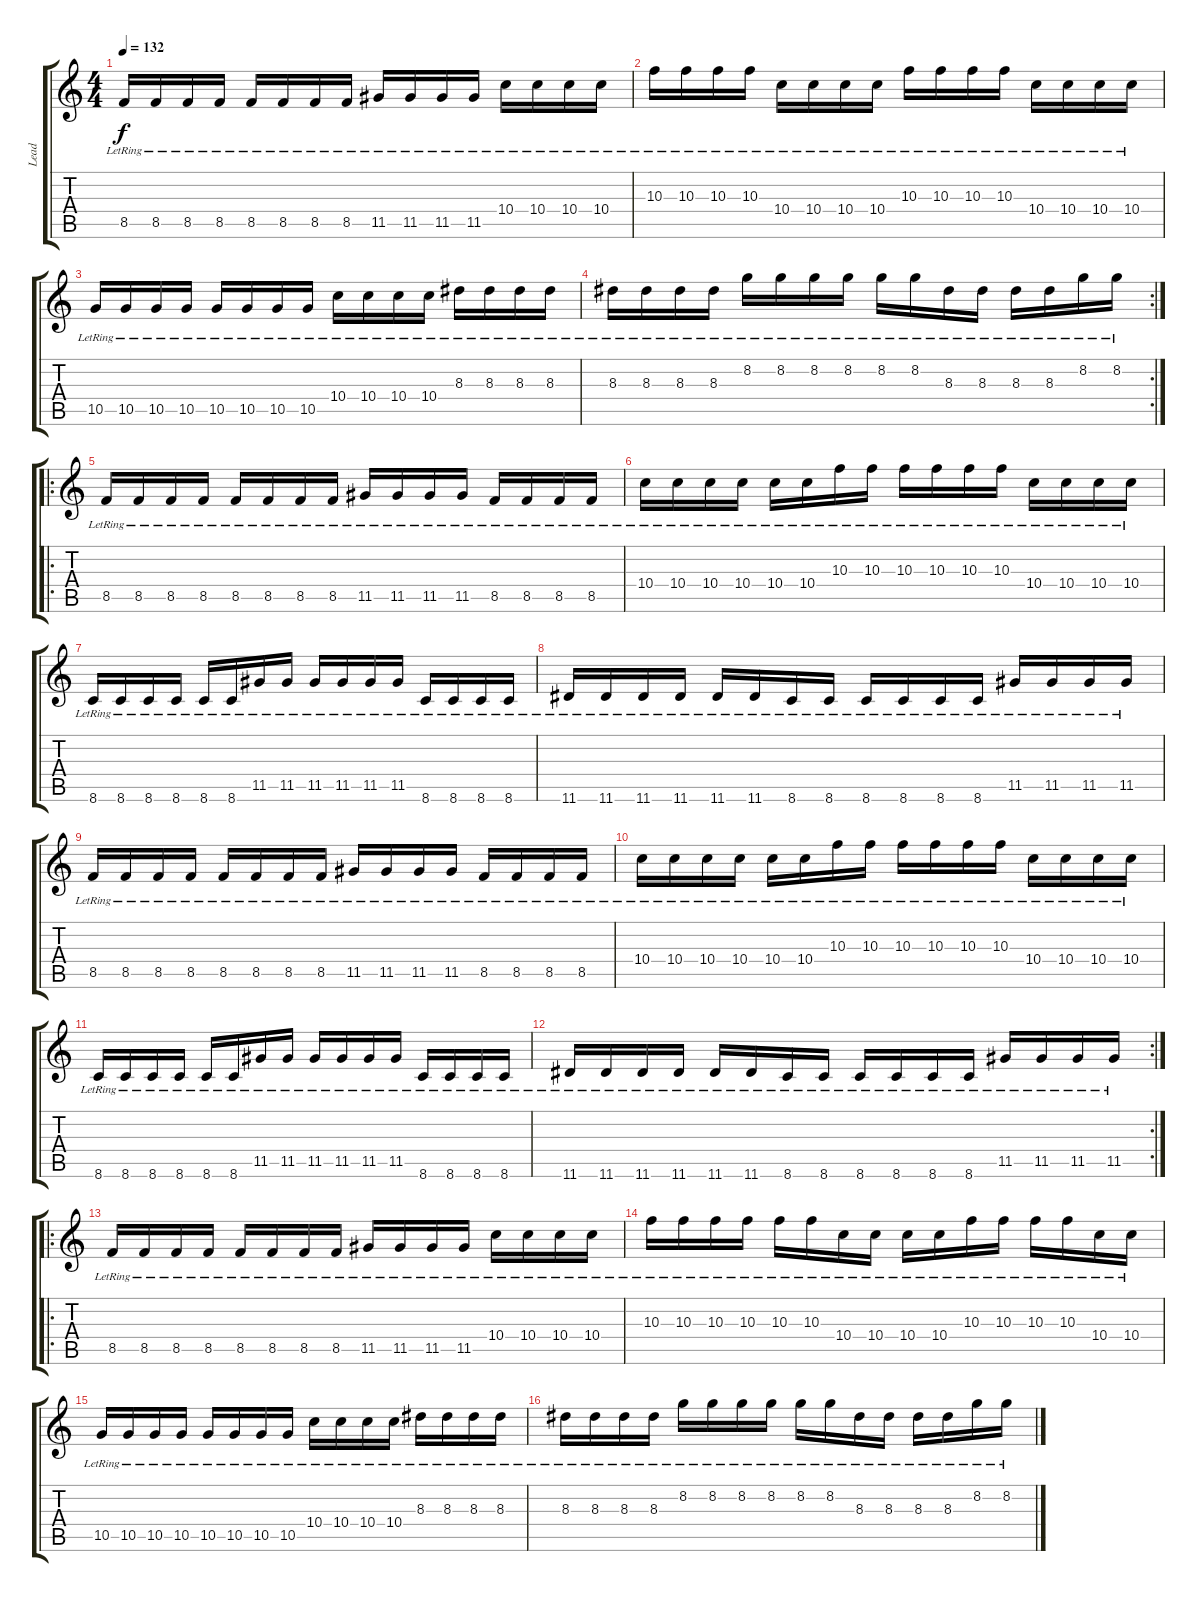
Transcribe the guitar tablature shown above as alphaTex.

\track ("Lead " "Lead ") {instrument distortionguitar}
\staff {score tabs}
\tuning (E4 B3 G3 D3 A2 E2) {hide}
\ts (4 4)
\tempo 132
\clef g2
\ks c
8.5{lr}.16{dy f} 8.5{lr}.16 8.5{lr}.16 8.5{lr}.16 8.5{lr}.16 8.5{lr}.16 8.5{lr}.16 8.5{lr}.16 11.5{lr}.16 11.5{lr}.16 11.5{lr}.16 11.5{lr}.16 10.4{lr}.16 10.4{lr}.16 10.4{lr}.16 10.4{lr}.16 |
10.3{lr}.16 10.3{lr}.16 10.3{lr}.16 10.3{lr}.16 10.4{lr}.16 10.4{lr}.16 10.4{lr}.16 10.4{lr}.16 10.3{lr}.16 10.3{lr}.16 10.3{lr}.16 10.3{lr}.16 10.4{lr}.16 10.4{lr}.16 10.4{lr}.16 10.4{lr}.16 |
10.5{lr}.16 10.5{lr}.16 10.5{lr}.16 10.5{lr}.16 10.5{lr}.16 10.5{lr}.16 10.5{lr}.16 10.5{lr}.16 10.4{lr}.16 10.4{lr}.16 10.4{lr}.16 10.4{lr}.16 8.3{lr}.16 8.3{lr}.16 8.3{lr}.16 8.3{lr}.16 |
\rc 2
8.3{lr}.16 8.3{lr}.16 8.3{lr}.16 8.3{lr}.16 8.2{lr}.16 8.2{lr}.16 8.2{lr}.16 8.2{lr}.16 8.2{lr}.16 8.2{lr}.16 8.3{lr}.16 8.3{lr}.16 8.3{lr}.16 8.3{lr}.16 8.2{lr}.16 8.2{lr}.16 |
\ro
8.5{lr}.16 8.5{lr}.16 8.5{lr}.16 8.5{lr}.16 8.5{lr}.16 8.5{lr}.16 8.5{lr}.16 8.5{lr}.16 11.5{lr}.16 11.5{lr}.16 11.5{lr}.16 11.5{lr}.16 8.5{lr}.16 8.5{lr}.16 8.5{lr}.16 8.5{lr}.16 |
10.4{lr}.16 10.4{lr}.16 10.4{lr}.16 10.4{lr}.16 10.4{lr}.16 10.4{lr}.16 10.3{lr}.16 10.3{lr}.16 10.3{lr}.16 10.3{lr}.16 10.3{lr}.16 10.3{lr}.16 10.4{lr}.16 10.4{lr}.16 10.4{lr}.16 10.4{lr}.16 |
8.6{lr}.16 8.6{lr}.16 8.6{lr}.16 8.6{lr}.16 8.6{lr}.16 8.6{lr}.16 11.5{lr}.16 11.5{lr}.16 11.5{lr}.16 11.5{lr}.16 11.5{lr}.16 11.5{lr}.16 8.6{lr}.16 8.6{lr}.16 8.6{lr}.16 8.6{lr}.16 |
11.6{lr}.16 11.6{lr}.16 11.6{lr}.16 11.6{lr}.16 11.6{lr}.16 11.6{lr}.16 8.6{lr}.16 8.6{lr}.16 8.6{lr}.16 8.6{lr}.16 8.6{lr}.16 8.6{lr}.16 11.5{lr}.16 11.5{lr}.16 11.5{lr}.16 11.5{lr}.16 |
8.5{lr}.16 8.5{lr}.16 8.5{lr}.16 8.5{lr}.16 8.5{lr}.16 8.5{lr}.16 8.5{lr}.16 8.5{lr}.16 11.5{lr}.16 11.5{lr}.16 11.5{lr}.16 11.5{lr}.16 8.5{lr}.16 8.5{lr}.16 8.5{lr}.16 8.5{lr}.16 |
10.4{lr}.16 10.4{lr}.16 10.4{lr}.16 10.4{lr}.16 10.4{lr}.16 10.4{lr}.16 10.3{lr}.16 10.3{lr}.16 10.3{lr}.16 10.3{lr}.16 10.3{lr}.16 10.3{lr}.16 10.4{lr}.16 10.4{lr}.16 10.4{lr}.16 10.4{lr}.16 |
8.6{lr}.16 8.6{lr}.16 8.6{lr}.16 8.6{lr}.16 8.6{lr}.16 8.6{lr}.16 11.5{lr}.16 11.5{lr}.16 11.5{lr}.16 11.5{lr}.16 11.5{lr}.16 11.5{lr}.16 8.6{lr}.16 8.6{lr}.16 8.6{lr}.16 8.6{lr}.16 |
\rc 2
11.6{lr}.16 11.6{lr}.16 11.6{lr}.16 11.6{lr}.16 11.6{lr}.16 11.6{lr}.16 8.6{lr}.16 8.6{lr}.16 8.6{lr}.16 8.6{lr}.16 8.6{lr}.16 8.6{lr}.16 11.5{lr}.16 11.5{lr}.16 11.5{lr}.16 11.5{lr}.16 |
\ro
8.5{lr}.16 8.5{lr}.16 8.5{lr}.16 8.5{lr}.16 8.5{lr}.16 8.5{lr}.16 8.5{lr}.16 8.5{lr}.16 11.5{lr}.16 11.5{lr}.16 11.5{lr}.16 11.5{lr}.16 10.4{lr}.16 10.4{lr}.16 10.4{lr}.16 10.4{lr}.16 |
10.3{lr}.16 10.3{lr}.16 10.3{lr}.16 10.3{lr}.16 10.3{lr}.16 10.3{lr}.16 10.4{lr}.16 10.4{lr}.16 10.4{lr}.16 10.4{lr}.16 10.3{lr}.16 10.3{lr}.16 10.3{lr}.16 10.3{lr}.16 10.4{lr}.16 10.4{lr}.16 |
10.5{lr}.16 10.5{lr}.16 10.5{lr}.16 10.5{lr}.16 10.5{lr}.16 10.5{lr}.16 10.5{lr}.16 10.5{lr}.16 10.4{lr}.16 10.4{lr}.16 10.4{lr}.16 10.4{lr}.16 8.3{lr}.16 8.3{lr}.16 8.3{lr}.16 8.3{lr}.16 |
8.3{lr}.16 8.3{lr}.16 8.3{lr}.16 8.3{lr}.16 8.2{lr}.16 8.2{lr}.16 8.2{lr}.16 8.2{lr}.16 8.2{lr}.16 8.2{lr}.16 8.3{lr}.16 8.3{lr}.16 8.3{lr}.16 8.3{lr}.16 8.2{lr}.16 8.2{lr}.16
